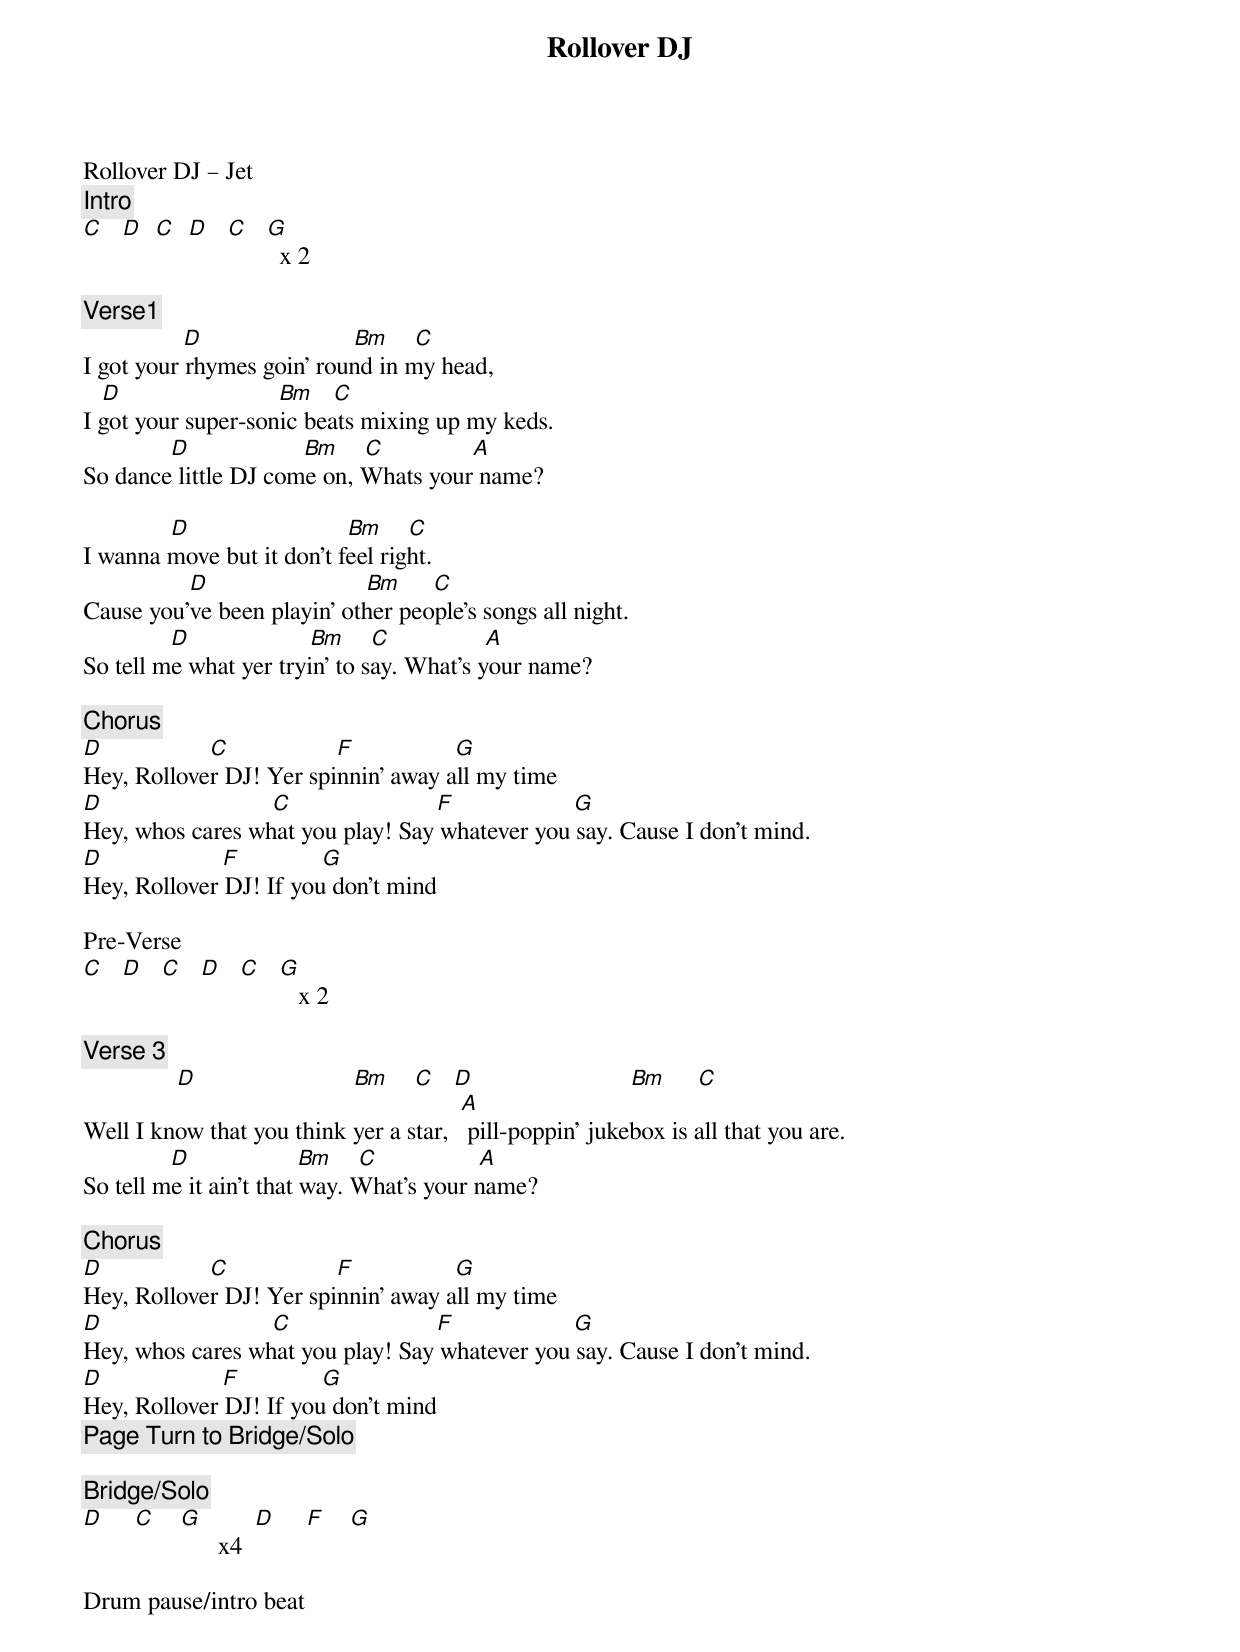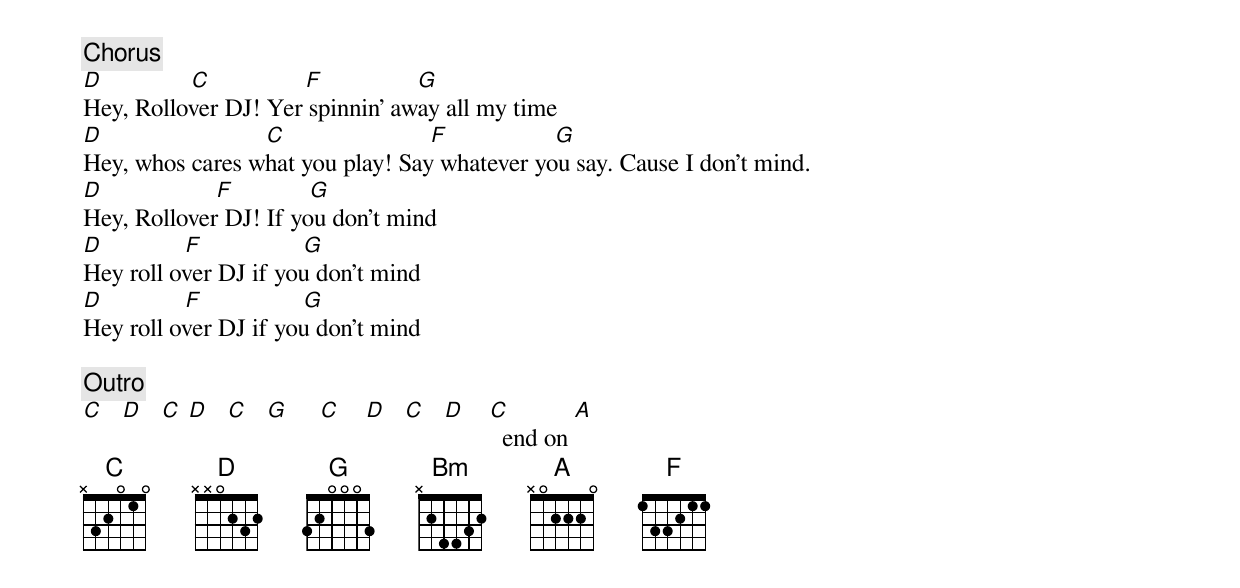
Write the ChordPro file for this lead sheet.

{title: Rollover DJ}
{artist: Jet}
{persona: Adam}
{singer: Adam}
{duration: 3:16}
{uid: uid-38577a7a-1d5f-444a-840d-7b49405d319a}
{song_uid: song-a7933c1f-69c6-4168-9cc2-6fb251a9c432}



Rollover DJ – Jet
{comment: Intro}
[C]   [D]  [C]  [D]   [C]   [G]  x 2

{comment: Verse1}
              		[D]                      		[Bm]    [C]
I got your rhymes goin' round in my head,
		 [D]                      			[Bm]   [C]
I got your super-sonic beats mixing up my keds.
              [D]                		[Bm]    [C]		            [A]
So dance little DJ come on, Whats your name?

              [D]                      			[Bm]    [C]
I wanna move but it don't feel right.
		              	[D]                      			[Bm]   		[C]
Cause you've been playin' other people's songs all night.
              [D]                			[Bm]    [C]	            		[A]
So tell me what yer tryin' to say.	What's your name?

{comment: Chorus}
[D]             	   [C]               		[F]               	[G]
Hey, Rollover DJ! Yer spinnin' away all my time
[D]                       				[C]                     		[F]                 		[G]
Hey, whos cares what you play! Say whatever you say. Cause I don't mind.
[D]                  	[F]          			[G]
Hey, Rollover DJ! If you don't mind

Pre-Verse
[C]   [D]   [C]   [D]   [C]   [G]   x 2

{comment: Verse 3}
              	[D]                      			[Bm]    [C]		 [D]                      			[Bm]   		[C]
Well I know that you think yer a star,		[A] pill-poppin' jukebox is all that you are.
              [D]                	[Bm]    [C]	            			[A]
So tell me it ain't that way.	What's your name?

{comment: Chorus}
[D]             	   [C]               		[F]               	[G]
Hey, Rollover DJ! Yer spinnin' away all my time
[D]                       				[C]                     		[F]                 		[G]
Hey, whos cares what you play! Say whatever you say. Cause I don't mind.
[D]                  	[F]          			[G]
Hey, Rollover DJ! If you don't mind
{comment: Page Turn to Bridge/Solo}

{comment: Bridge/Solo}
[D]     [C]    [G]      x4		[D]     [F]    [G]

Drum pause/intro beat

{comment: Chorus}
[D]             	[C]               [F]               [G]
Hey, Rollover DJ! Yer spinnin' away all my time
[D]                       			[C]                     		[F]                 [G]
Hey, whos cares what you play! Say whatever you say. Cause I don't mind.
[D]                  [F]          		[G]
Hey, Rollover DJ! If you don't mind
[D]             [F]                [G]
Hey roll over DJ if you don’t mind
[D]             [F]                [G]
Hey roll over DJ if you don’t mind

{comment: Outro}
[C]   [D]   [C] [D]   [C]   [G]    	[C]    [D]   [C]   [D]    [C]  end on [A]
